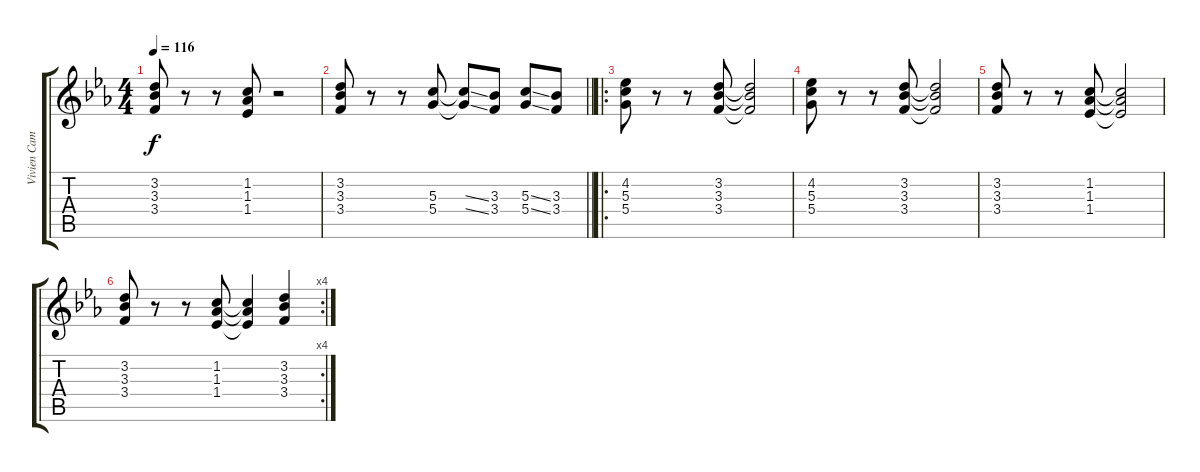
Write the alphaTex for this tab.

\track ("Vivien Campbell II" "Vivien Cam") {instrument distortionguitar}
\staff {score tabs}
\tuning (E4 B3 G3 D3 A2 E2) {hide}
\ts (4 4)
\tempo 116
\clef g2
\ks eb
(3.2 3.3 3.4).8{dy f} r.8 r.8 (1.2 1.3 1.4).8 r.2 |
\barLineRight lightlight
(3.2 3.3 3.4).8 r.8 r.8 (5.3 5.4).8 (5.3{ss t} 5.4{ss t}).8 (3.3 3.4).8 (5.3{ss} 5.4{ss}).8 (3.3 3.4).8 |
\ro
(4.2 5.3 5.4).8 r.8 r.8 (3.2 3.3 3.4).8 (3.2{t} 3.3{t} 3.4{t}).2 |
(4.2 5.3 5.4).8 r.8 r.8 (3.2 3.3 3.4).8 (3.2{t} 3.3{t} 3.4{t}).2 |
(3.2 3.3 3.4).8 r.8 r.8 (1.2 1.3 1.4).8 (1.2{t} 1.3{t} 1.4{t}).2 |
\rc 4
(3.2 3.3 3.4).8 r.8 r.8 (1.2 1.3 1.4).8 (1.2{t} 1.3{t} 1.4{t}).4 (3.2 3.3 3.4).4
